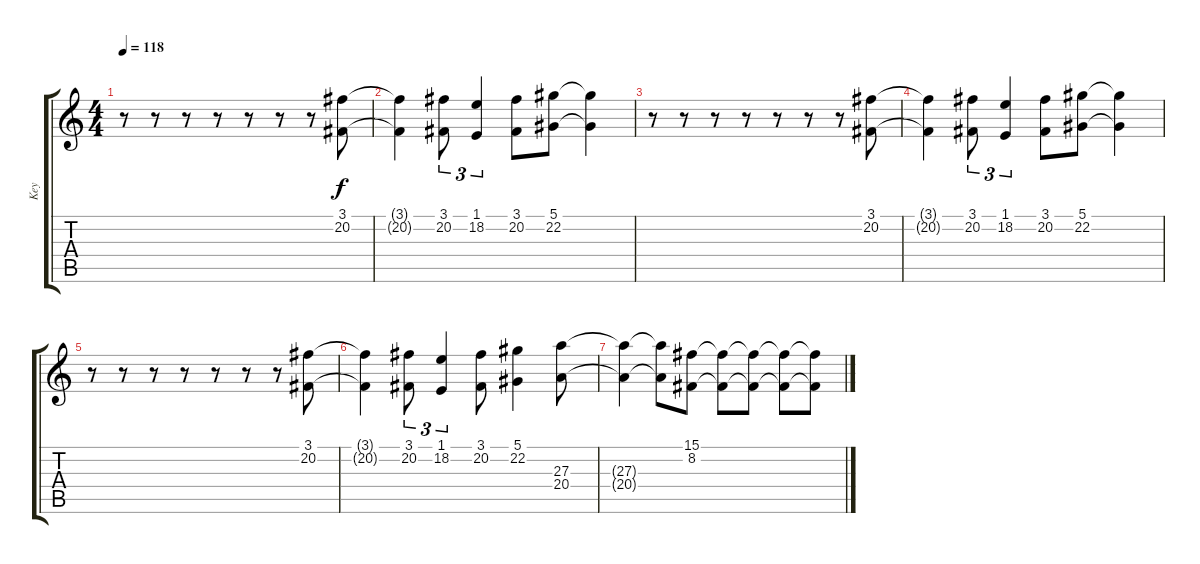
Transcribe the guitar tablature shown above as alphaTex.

\track ("Key" "Key") {instrument stringensemble1}
\staff {score tabs}
\tuning (Eb4 Bb3 Gb3 Db3 Ab2 Eb2) {hide}
\ts (4 4)
\tempo 118
\clef g2
\ks c
r.8{dy f} r.8 r.8 r.8 r.8 r.8 r.8 (3.1 20.2).8{volume 7} |
(3.1{t} 20.2{t}).4 (3.1 20.2).8{tu (3 2)} (1.1 18.2).4{tu (3 2)} (3.1 20.2).8 (5.1 22.2).8 (5.1{t} 22.2{t}).4 |
r.8 r.8 r.8 r.8 r.8 r.8 r.8 (3.1 20.2).8 |
(3.1{t} 20.2{t}).4 (3.1 20.2).8{tu (3 2)} (1.1 18.2).4{tu (3 2)} (3.1 20.2).8 (5.1 22.2).8 (5.1{t} 22.2{t}).4 |
r.8 r.8 r.8 r.8 r.8 r.8 r.8 (3.1 20.2).8 |
(3.1{t} 20.2{t}).4 (3.1 20.2).8{tu (3 2)} (1.1 18.2).4{tu (3 2)} (3.1 20.2).8 (5.1 22.2).4 (27.3 20.4).8 |
(27.3{t} 20.4{t}).4 (27.3{t} 20.4{t}).8 (15.1 8.2).8 (15.1{t} 8.2{t}).8 (15.1{t} 8.2{t}).8 (15.1{t} 8.2{t}).8 (15.1{t} 8.2{t}).8
